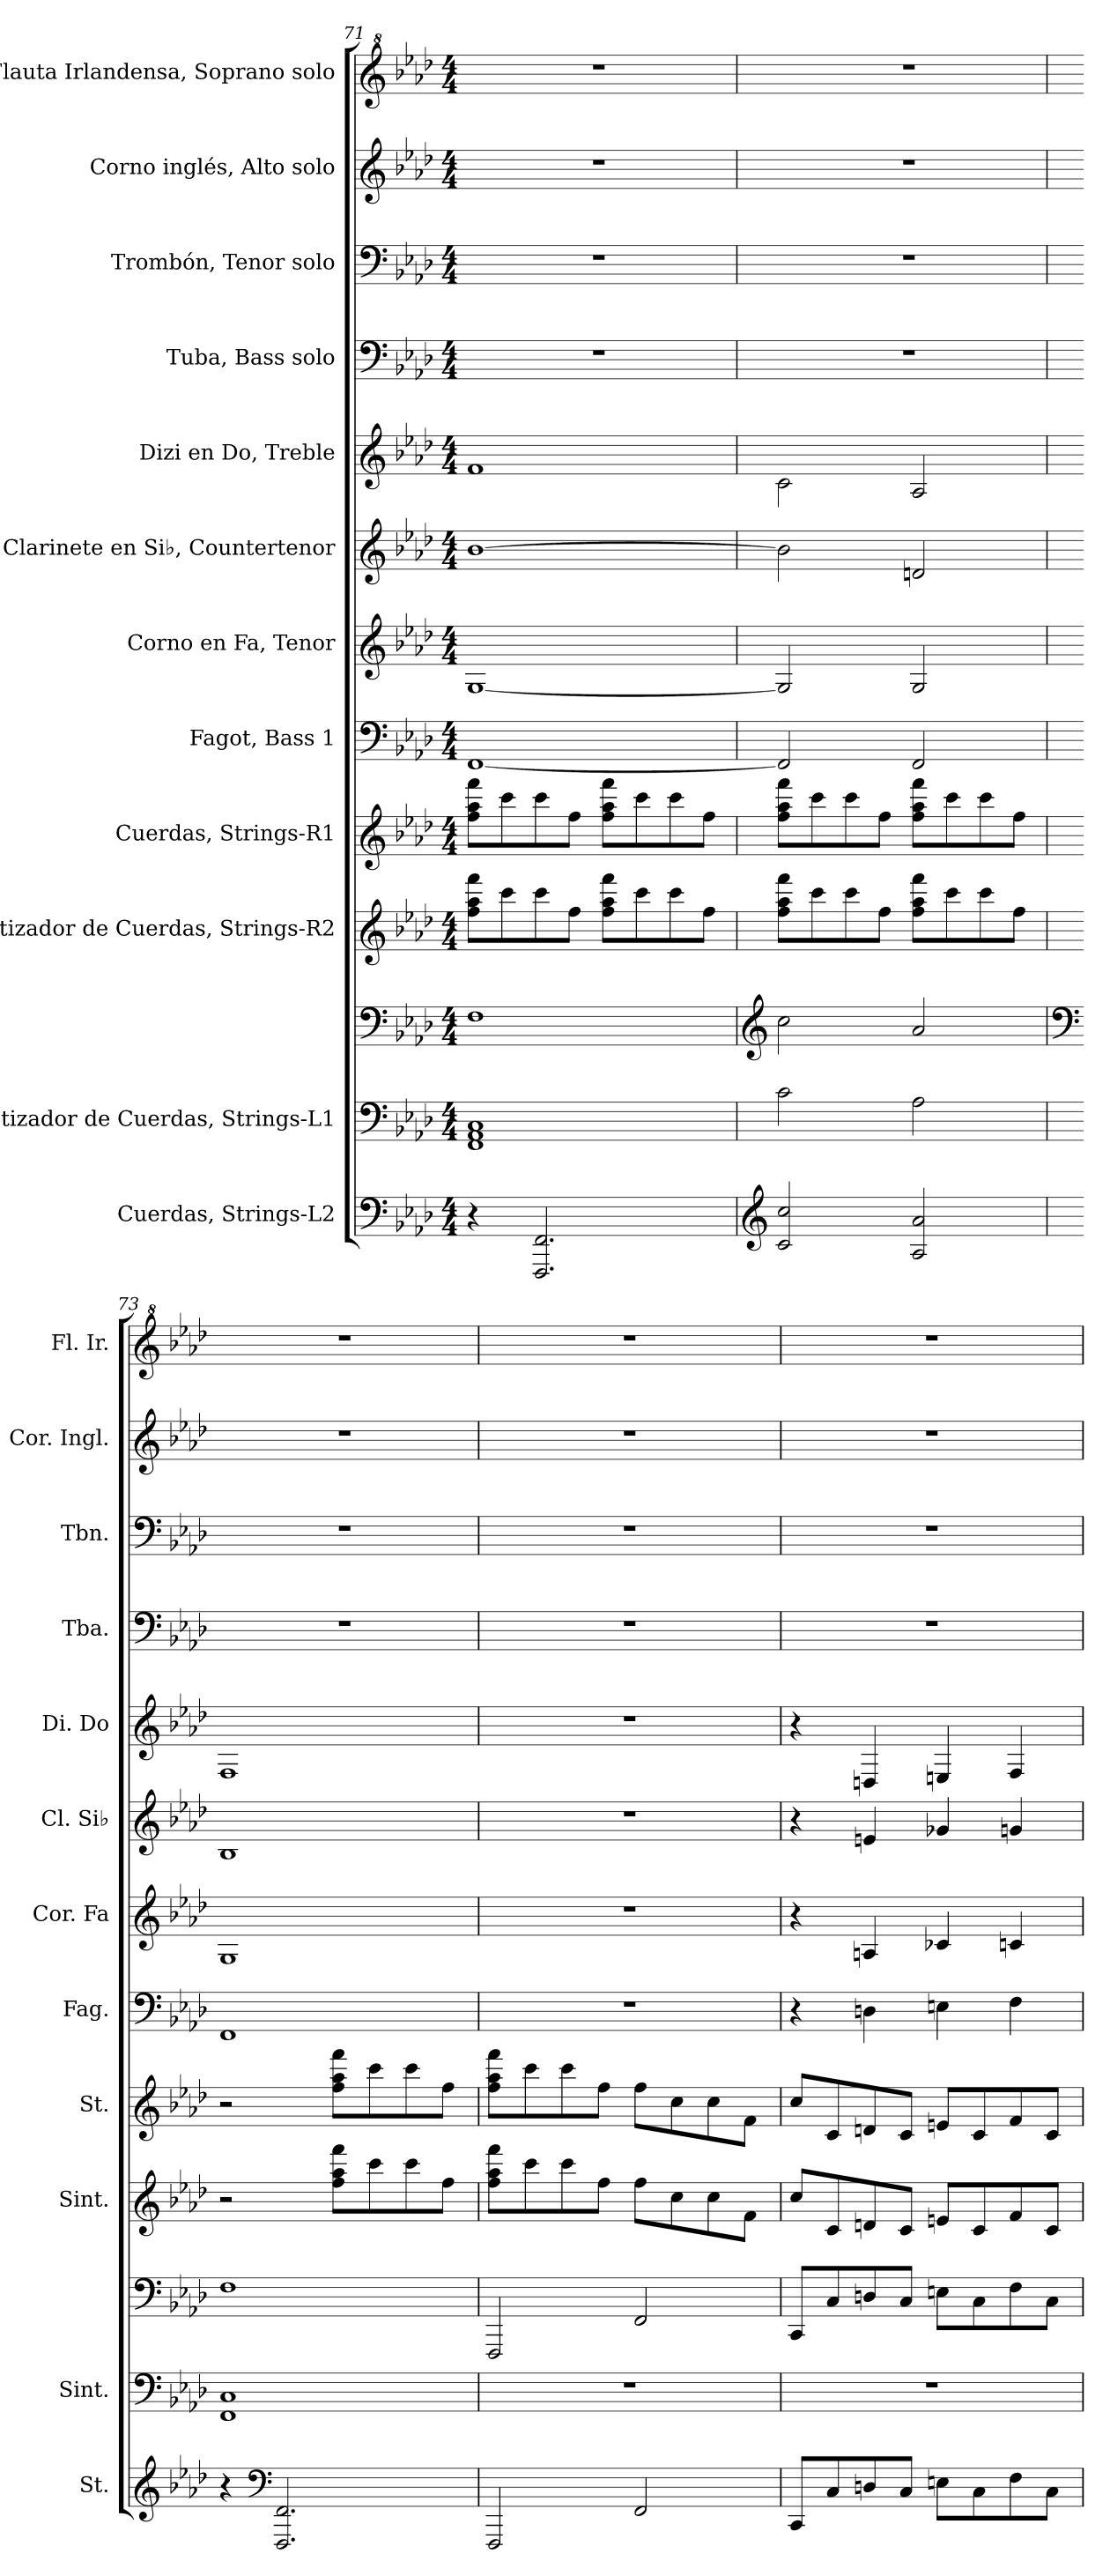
**kern	**kern	**kern	**kern	**kern	**kern	**kern	**kern	**kern	**kern	**kern	**kern	**kern
*part12	*part11	*part11	*part10	*part9	*part8	*part7	*part6	*part5	*part4	*part3	*part2	*part1
*staff13	*staff12	*staff11	*staff10	*staff9	*staff8	*staff7	*staff6	*staff5	*staff4	*staff3	*staff2	*staff1
*I"Cuerdas, Strings-L2	*I"Sintetizador de Cuerdas, Strings-L1	*	*I"Sintetizador de Cuerdas, Strings-R2	*I"Cuerdas, Strings-R1	*I"Fagot, Bass 1	*I"Corno en Fa, Tenor	*I"Clarinete en Si♭, Countertenor	*I"Dizi en Do, Treble	*I"Tuba, Bass solo	*I"Trombón, Tenor solo	*I"Corno inglés, Alto solo	*I"Flauta Irlandensa, Soprano solo
*I'St.	*I'Sint.	*	*I'Sint.	*I'St.	*I'Fag.	*I'Cor. Fa	*I'Cl. Si♭	*I'Di. Do	*I'Tba.	*I'Tbn.	*I'Cor. Ingl.	*I'Fl. Ir.
!!LO:PB:g=z
*clefF4	*clefF4	*clefF4	*clefG2	*clefG2	*clefF4	*clefG2	*clefG2	*clefG2	*clefF4	*clefF4	*clefG2	*clefG^2
*	*	*	*	*	*	*ITrd4c7	*ITrd1c2	*ITrd-7c-12	*	*	*ITrd4c7	*
*k[b-e-a-d-]	*k[b-e-a-d-]	*k[b-e-a-d-]	*k[b-e-a-d-]	*k[b-e-a-d-]	*k[b-e-a-d-]	*k[b-e-a-d-g-]	*k[b-e-a-d-g-c-]	*k[b-e-a-d-]	*k[b-e-a-d-]	*k[b-e-a-d-]	*k[b-e-a-d-g-]	*k[b-e-a-d-]
*M4/4	*M4/4	*M4/4	*M4/4	*M4/4	*M4/4	*M4/4	*M4/4	*M4/4	*M4/4	*M4/4	*M4/4	*M4/4
=71	=71	=71	=71	=71	=71	=71	=71	=71	=71	=71	=71	=71
4r	1FF 1AA- 1C	1F	8ff\ 8aa-\ 8fff\L	8ff\ 8aa-\ 8fff\L	[1FF	[1C	[1a-	1ff	1r	1r	1r	1r
.	.	.	8ccc\	8ccc\	.	.	.	.	.	.	.	.
2.FFF/ 2.FF/	.	.	8ccc\	8ccc\	.	.	.	.	.	.	.	.
.	.	.	8ff\J	8ff\J	.	.	.	.	.	.	.	.
.	.	.	8ff\ 8aa-\ 8fff\L	8ff\ 8aa-\ 8fff\L	.	.	.	.	.	.	.	.
.	.	.	8ccc\	8ccc\	.	.	.	.	.	.	.	.
.	.	.	8ccc\	8ccc\	.	.	.	.	.	.	.	.
.	.	.	8ff\J	8ff\J	.	.	.	.	.	.	.	.
=72	=72	=72	=72	=72	=72	=72	=72	=72	=72	=72	=72	=72
*clefG2	*	*clefG2	*	*	*	*	*	*	*	*	*	*
2c/ 2cc/	2c\	2cc\	8ff\ 8aa-\ 8fff\L	8ff\ 8aa-\ 8fff\L	2FF/]	2C/]	2a-\]	2cc\	1r	1r	1r	1r
.	.	.	8ccc\	8ccc\	.	.	.	.	.	.	.	.
.	.	.	8ccc\	8ccc\	.	.	.	.	.	.	.	.
.	.	.	8ff\J	8ff\J	.	.	.	.	.	.	.	.
2A-/ 2a-/	2A-\	2a-/	8ff\ 8aa-\ 8fff\L	8ff\ 8aa-\ 8fff\L	2FF/	2C/	2cn/	2a-/	.	.	.	.
.	.	.	8ccc\	8ccc\	.	.	.	.	.	.	.	.
.	.	.	8ccc\	8ccc\	.	.	.	.	.	.	.	.
.	.	.	8ff\J	8ff\J	.	.	.	.	.	.	.	.
=73	=73	=73	=73	=73	=73	=73	=73	=73	=73	=73	=73	=73
*	*	*clefF4	*	*	*	*	*	*	*	*	*	*
4r	1FF 1C	1F	2r	2r	1FF	1C	1A-	1f	1r	1r	1r	1r
*clefF4	*	*	*	*	*	*	*	*	*	*	*	*
2.FFF/ 2.FF/	.	.	.	.	.	.	.	.	.	.	.	.
.	.	.	8ff\ 8aa-\ 8fff\L	8ff\ 8aa-\ 8fff\L	.	.	.	.	.	.	.	.
.	.	.	8ccc\	8ccc\	.	.	.	.	.	.	.	.
.	.	.	8ccc\	8ccc\	.	.	.	.	.	.	.	.
.	.	.	8ff\J	8ff\J	.	.	.	.	.	.	.	.
!!LO:PB:g=z
=74	=74	=74	=74	=74	=74	=74	=74	=74	=74	=74	=74	=74
2FFF/	1r	2FFF/	8ff\ 8aa-\ 8fff\L	8ff\ 8aa-\ 8fff\L	1r	1r	1r	1r	1r	1r	1r	1r
.	.	.	8ccc\	8ccc\	.	.	.	.	.	.	.	.
.	.	.	8ccc\	8ccc\	.	.	.	.	.	.	.	.
.	.	.	8ff\J	8ff\J	.	.	.	.	.	.	.	.
2FF/	.	2FF/	8ff\L	8ff\L	.	.	.	.	.	.	.	.
.	.	.	8cc\	8cc\	.	.	.	.	.	.	.	.
.	.	.	8cc\	8cc\	.	.	.	.	.	.	.	.
.	.	.	8f\J	8f\J	.	.	.	.	.	.	.	.
=75	=75	=75	=75	=75	=75	=75	=75	=75	=75	=75	=75	=75
8CC/L	1r	8CC/L	8cc/L	8cc/L	4r	4r	4r	4r	1r	1r	1r	1r
8C/	.	8C/	8c/	8c/	.	.	.	.	.	.	.	.
8Dn/	.	8Dn/	8dn/	8dn/	4Dn\	4Dn/	4dn/	4dn/	.	.	.	.
8C/J	.	8C/J	8c/J	8c/J	.	.	.	.	.	.	.	.
8En\L	.	8En\L	8en/L	8en/L	4En\	4F-X/	4f-X/	4en/	.	.	.	.
8C\	.	8C\	8c/	8c/	.	.	.	.	.	.	.	.
8F\	.	8F\	8f/	8f/	4F\	4Fn/	4fn/	4f/	.	.	.	.
8C\J	.	8C\J	8c/J	8c/J	.	.	.	.	.	.	.	.
=	=	=	=	=	=	=	=	=	=	=	=	=
*-	*-	*-	*-	*-	*-	*-	*-	*-	*-	*-	*-	*-
